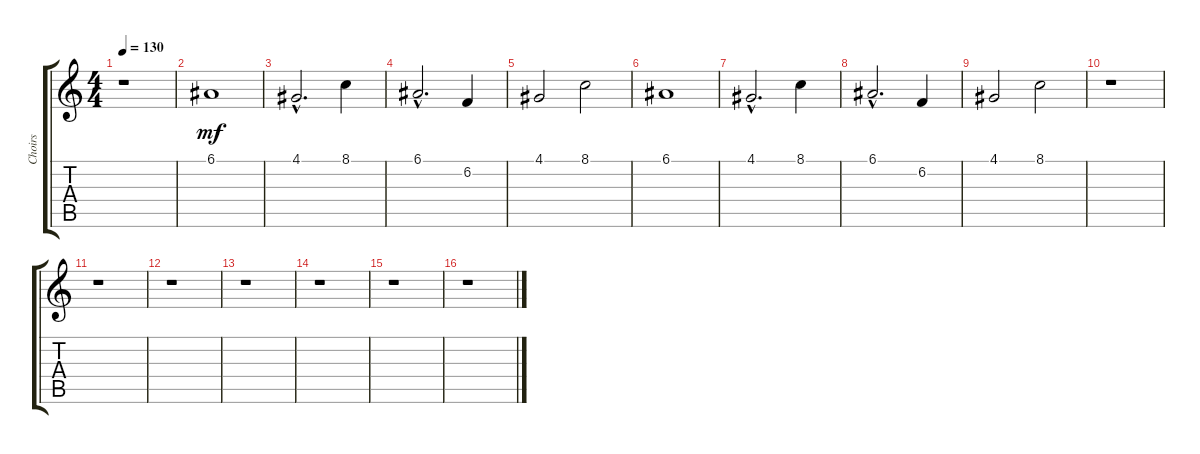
\track ("Choirs" "Choirs") {instrument choiraahs}
\staff {score tabs}
\tuning (E4 B3 G3 D3 A2 E2) {hide}
\ts (4 4)
\tempo 130
\clef g2
\ks c
r.1{dy mf} |
6.1.1 |
4.1{hac}.2{d} 8.1.4 |
6.1{hac}.2{d} 6.2.4 |
4.1.2 8.1.2 |
6.1.1 |
4.1{hac}.2{d} 8.1.4 |
6.1{hac}.2{d} 6.2.4 |
4.1.2 8.1.2 |
r.1 |
r.1 |
r.1 |
r.1 |
r.1 |
r.1 |
r.1
